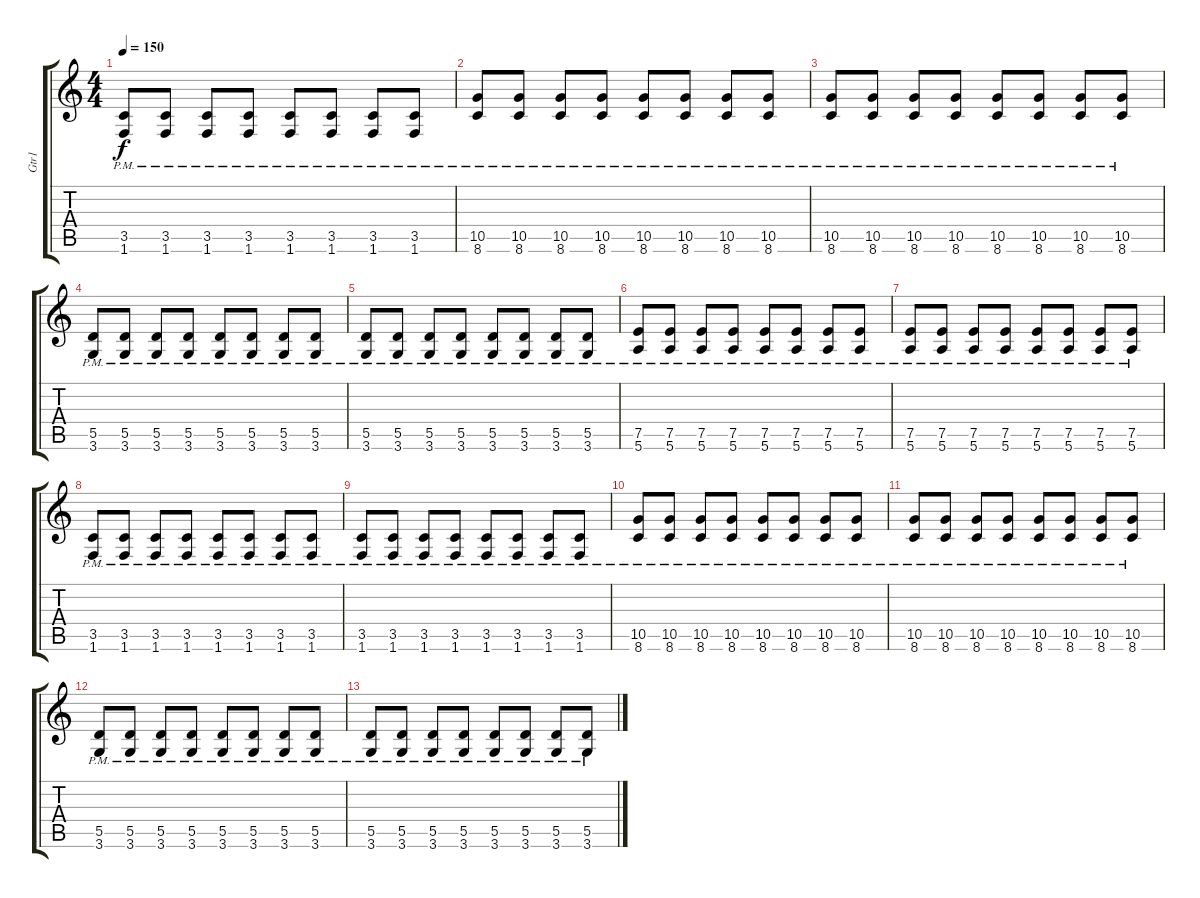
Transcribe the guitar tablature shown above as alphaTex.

\track ("Gtr1" "Gtr1") {instrument overdrivenguitar}
\staff {score tabs}
\tuning (E4 B3 G3 D3 A2 E2) {hide}
\ts (4 4)
\tempo 150
\clef g2
\ks c
(3.5{pm} 1.6{pm}).8{dy f} (3.5{pm} 1.6{pm}).8 (3.5{pm} 1.6{pm}).8 (3.5{pm} 1.6{pm}).8 (3.5{pm} 1.6{pm}).8 (3.5{pm} 1.6{pm}).8 (3.5{pm} 1.6{pm}).8 (3.5{pm} 1.6{pm}).8 |
(10.5{pm} 8.6{pm}).8 (10.5{pm} 8.6{pm}).8 (10.5{pm} 8.6{pm}).8 (10.5{pm} 8.6{pm}).8 (10.5{pm} 8.6{pm}).8 (10.5{pm} 8.6{pm}).8 (10.5{pm} 8.6{pm}).8 (10.5{pm} 8.6{pm}).8 |
(10.5{pm} 8.6{pm}).8 (10.5{pm} 8.6{pm}).8 (10.5{pm} 8.6{pm}).8 (10.5{pm} 8.6{pm}).8 (10.5{pm} 8.6{pm}).8 (10.5{pm} 8.6{pm}).8 (10.5{pm} 8.6{pm}).8 (10.5{pm} 8.6{pm}).8 |
(5.5{pm} 3.6{pm}).8 (5.5{pm} 3.6{pm}).8 (5.5{pm} 3.6{pm}).8 (5.5{pm} 3.6{pm}).8 (5.5{pm} 3.6{pm}).8 (5.5{pm} 3.6{pm}).8 (5.5{pm} 3.6{pm}).8 (5.5{pm} 3.6{pm}).8 |
(5.5{pm} 3.6{pm}).8 (5.5{pm} 3.6{pm}).8 (5.5{pm} 3.6{pm}).8 (5.5{pm} 3.6{pm}).8 (5.5{pm} 3.6{pm}).8 (5.5{pm} 3.6{pm}).8 (5.5{pm} 3.6{pm}).8 (5.5{pm} 3.6{pm}).8 |
(7.5{pm} 5.6{pm}).8 (7.5{pm} 5.6{pm}).8 (7.5{pm} 5.6{pm}).8 (7.5{pm} 5.6{pm}).8 (7.5{pm} 5.6{pm}).8 (7.5{pm} 5.6{pm}).8 (7.5{pm} 5.6{pm}).8 (7.5{pm} 5.6{pm}).8 |
(7.5{pm} 5.6{pm}).8 (7.5{pm} 5.6{pm}).8 (7.5{pm} 5.6{pm}).8 (7.5{pm} 5.6{pm}).8 (7.5{pm} 5.6{pm}).8 (7.5{pm} 5.6{pm}).8 (7.5{pm} 5.6{pm}).8 (7.5{pm} 5.6{pm}).8 |
(3.5{pm} 1.6{pm}).8 (3.5{pm} 1.6{pm}).8 (3.5{pm} 1.6{pm}).8 (3.5{pm} 1.6{pm}).8 (3.5{pm} 1.6{pm}).8 (3.5{pm} 1.6{pm}).8 (3.5{pm} 1.6{pm}).8 (3.5{pm} 1.6{pm}).8 |
(3.5{pm} 1.6{pm}).8 (3.5{pm} 1.6{pm}).8 (3.5{pm} 1.6{pm}).8 (3.5{pm} 1.6{pm}).8 (3.5{pm} 1.6{pm}).8 (3.5{pm} 1.6{pm}).8 (3.5{pm} 1.6{pm}).8 (3.5{pm} 1.6{pm}).8 |
(10.5{pm} 8.6{pm}).8 (10.5{pm} 8.6{pm}).8 (10.5{pm} 8.6{pm}).8 (10.5{pm} 8.6{pm}).8 (10.5{pm} 8.6{pm}).8 (10.5{pm} 8.6{pm}).8 (10.5{pm} 8.6{pm}).8 (10.5{pm} 8.6{pm}).8 |
(10.5{pm} 8.6{pm}).8 (10.5{pm} 8.6{pm}).8 (10.5{pm} 8.6{pm}).8 (10.5{pm} 8.6{pm}).8 (10.5{pm} 8.6{pm}).8 (10.5{pm} 8.6{pm}).8 (10.5{pm} 8.6{pm}).8 (10.5{pm} 8.6{pm}).8 |
(5.5{pm} 3.6{pm}).8 (5.5{pm} 3.6{pm}).8 (5.5{pm} 3.6{pm}).8 (5.5{pm} 3.6{pm}).8 (5.5{pm} 3.6{pm}).8 (5.5{pm} 3.6{pm}).8 (5.5{pm} 3.6{pm}).8 (5.5{pm} 3.6{pm}).8 |
(5.5{pm} 3.6{pm}).8 (5.5{pm} 3.6{pm}).8 (5.5{pm} 3.6{pm}).8 (5.5{pm} 3.6{pm}).8 (5.5{pm} 3.6{pm}).8 (5.5{pm} 3.6{pm}).8 (5.5{pm} 3.6{pm}).8 (5.5{pm} 3.6{pm}).8
